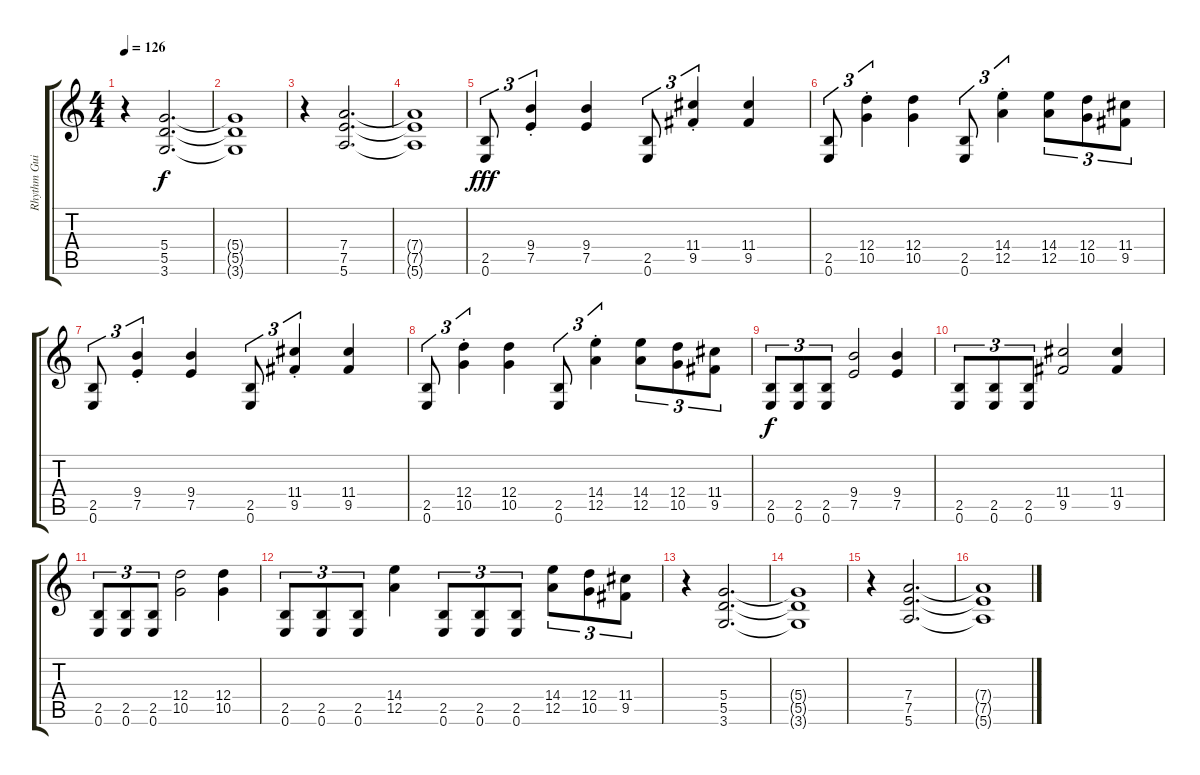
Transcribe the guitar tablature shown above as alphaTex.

\track ("Rhythm Guitar" "Rhythm Gui") {instrument overdrivenguitar}
\staff {score tabs}
\tuning (E4 B3 G3 D3 A2 E2) {hide}
\ts (4 4)
\tempo 126
\clef g2
\ks c
r.4{dy f} (5.4 5.5 3.6).2{d} |
(5.4{t} 5.5{t} 3.6{t}).1 |
r.4 (7.4 7.5 5.6).2{d} |
(7.4{t} 7.5{t} 5.6{t}).1 |
(2.5 0.6).8{tu (3 2) dy fff} (9.4{st} 7.5{st}).4{tu (3 2)} (9.4 7.5).4 (2.5 0.6).8{tu (3 2)} (11.4{st} 9.5{st}).4{tu (3 2)} (11.4 9.5).4 |
(2.5 0.6).8{tu (3 2)} (12.4{st} 10.5{st}).4{tu (3 2)} (12.4 10.5).4 (2.5 0.6).8{tu (3 2)} (14.4{st} 12.5{st}).4{tu (3 2)} (14.4 12.5).8{tu (3 2)} (12.4 10.5).8{tu (3 2)} (11.4 9.5).8{tu (3 2)} |
(2.5 0.6).8{tu (3 2)} (9.4{st} 7.5{st}).4{tu (3 2)} (9.4 7.5).4 (2.5 0.6).8{tu (3 2)} (11.4{st} 9.5{st}).4{tu (3 2)} (11.4 9.5).4 |
(2.5 0.6).8{tu (3 2)} (12.4{st} 10.5{st}).4{tu (3 2)} (12.4 10.5).4 (2.5 0.6).8{tu (3 2)} (14.4{st} 12.5{st}).4{tu (3 2)} (14.4 12.5).8{tu (3 2)} (12.4 10.5).8{tu (3 2)} (11.4 9.5).8{tu (3 2)} |
(2.5 0.6).8{tu (3 2) dy f} (2.5 0.6).8{tu (3 2)} (2.5 0.6).8{tu (3 2)} (9.4 7.5).2 (9.4 7.5).4 |
(2.5 0.6).8{tu (3 2)} (2.5 0.6).8{tu (3 2)} (2.5 0.6).8{tu (3 2)} (11.4 9.5).2 (11.4 9.5).4 |
(2.5 0.6).8{tu (3 2)} (2.5 0.6).8{tu (3 2)} (2.5 0.6).8{tu (3 2)} (12.4 10.5).2 (12.4 10.5).4 |
(2.5 0.6).8{tu (3 2)} (2.5 0.6).8{tu (3 2)} (2.5 0.6).8{tu (3 2)} (14.4 12.5).4 (2.5 0.6).8{tu (3 2)} (2.5 0.6).8{tu (3 2)} (2.5 0.6).8{tu (3 2)} (14.4 12.5).8{tu (3 2)} (12.4 10.5).8{tu (3 2)} (11.4 9.5).8{tu (3 2)} |
r.4 (5.4 5.5 3.6).2{d} |
(5.4{t} 5.5{t} 3.6{t}).1 |
r.4 (7.4 7.5 5.6).2{d} |
(7.4{t} 7.5{t} 5.6{t}).1
